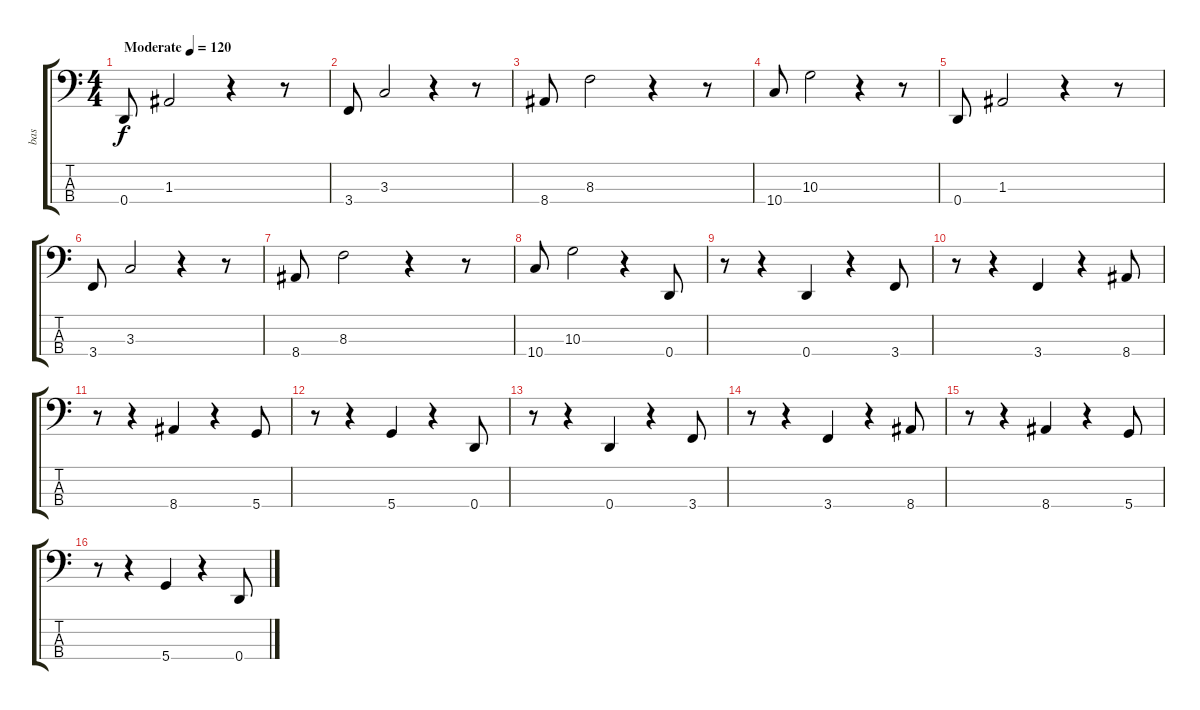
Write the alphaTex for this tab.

\track ("bas" "bas") {instrument electricbassfinger}
\staff {score tabs}
\tuning (G2 D2 A1 D1) {hide}
\ts (4 4)
\tempo (120 "Moderate")
\clef f4
\ks c
0.4.8{dy f instrument electricbassfinger} 1.3.2 r.4 r.8 |
3.4.8 3.3.2 r.4 r.8 |
8.4.8 8.3.2 r.4 r.8 |
10.4.8 10.3.2 r.4 r.8 |
0.4.8 1.3.2 r.4 r.8 |
3.4.8 3.3.2 r.4 r.8 |
8.4.8 8.3.2 r.4 r.8 |
10.4.8 10.3.2 r.4 0.4.8 |
r.8 r.4 0.4.4 r.4 3.4.8 |
r.8 r.4 3.4.4 r.4 8.4.8 |
r.8 r.4 8.4.4 r.4 5.4.8 |
r.8 r.4 5.4.4 r.4 0.4.8 |
r.8 r.4 0.4.4 r.4 3.4.8 |
r.8 r.4 3.4.4 r.4 8.4.8 |
r.8 r.4 8.4.4 r.4 5.4.8 |
r.8 r.4 5.4.4 r.4 0.4.8
